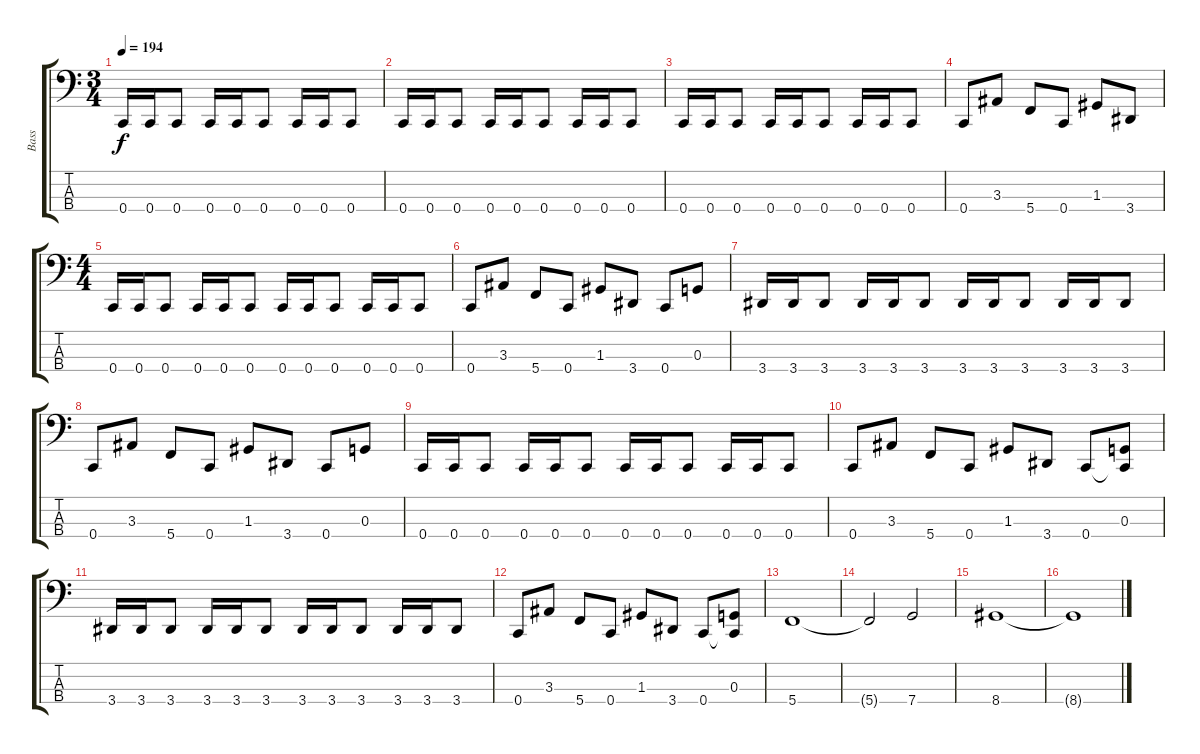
\track ("Bass" "Bass") {instrument electricbasspick}
\staff {score tabs}
\tuning (F2 C2 G1 C1) {hide}
\ts (3 4)
\tempo 194
\clef f4
\ks c
0.4.16{dy f} 0.4.16 0.4.8 0.4.16 0.4.16 0.4.8 0.4.16 0.4.16 0.4.8 |
0.4.16 0.4.16 0.4.8 0.4.16 0.4.16 0.4.8 0.4.16 0.4.16 0.4.8 |
0.4.16 0.4.16 0.4.8 0.4.16 0.4.16 0.4.8 0.4.16 0.4.16 0.4.8 |
0.4.8 3.3.8 5.4.8 0.4.8 1.3.8 3.4.8 |
\ts (4 4)
0.4.16 0.4.16 0.4.8 0.4.16 0.4.16 0.4.8 0.4.16 0.4.16 0.4.8 0.4.16 0.4.16 0.4.8 |
0.4.8 3.3.8 5.4.8 0.4.8 1.3.8 3.4.8 0.4.8 0.3.8 |
3.4.16 3.4.16 3.4.8 3.4.16 3.4.16 3.4.8 3.4.16 3.4.16 3.4.8 3.4.16 3.4.16 3.4.8 |
0.4.8 3.3.8 5.4.8 0.4.8 1.3.8 3.4.8 0.4.8 0.3.8 |
0.4.16 0.4.16 0.4.8 0.4.16 0.4.16 0.4.8 0.4.16 0.4.16 0.4.8 0.4.16 0.4.16 0.4.8 |
0.4.8 3.3.8 5.4.8 0.4.8 1.3.8 3.4.8 0.4.8 (0.3 0.4{t}).8 |
3.4.16 3.4.16 3.4.8 3.4.16 3.4.16 3.4.8 3.4.16 3.4.16 3.4.8 3.4.16 3.4.16 3.4.8 |
0.4.8 3.3.8 5.4.8 0.4.8 1.3.8 3.4.8 0.4.8 (0.3 0.4{t}).8 |
5.4.1 |
5.4{t}.2 7.4.2 |
8.4.1 |
8.4{t}.1
